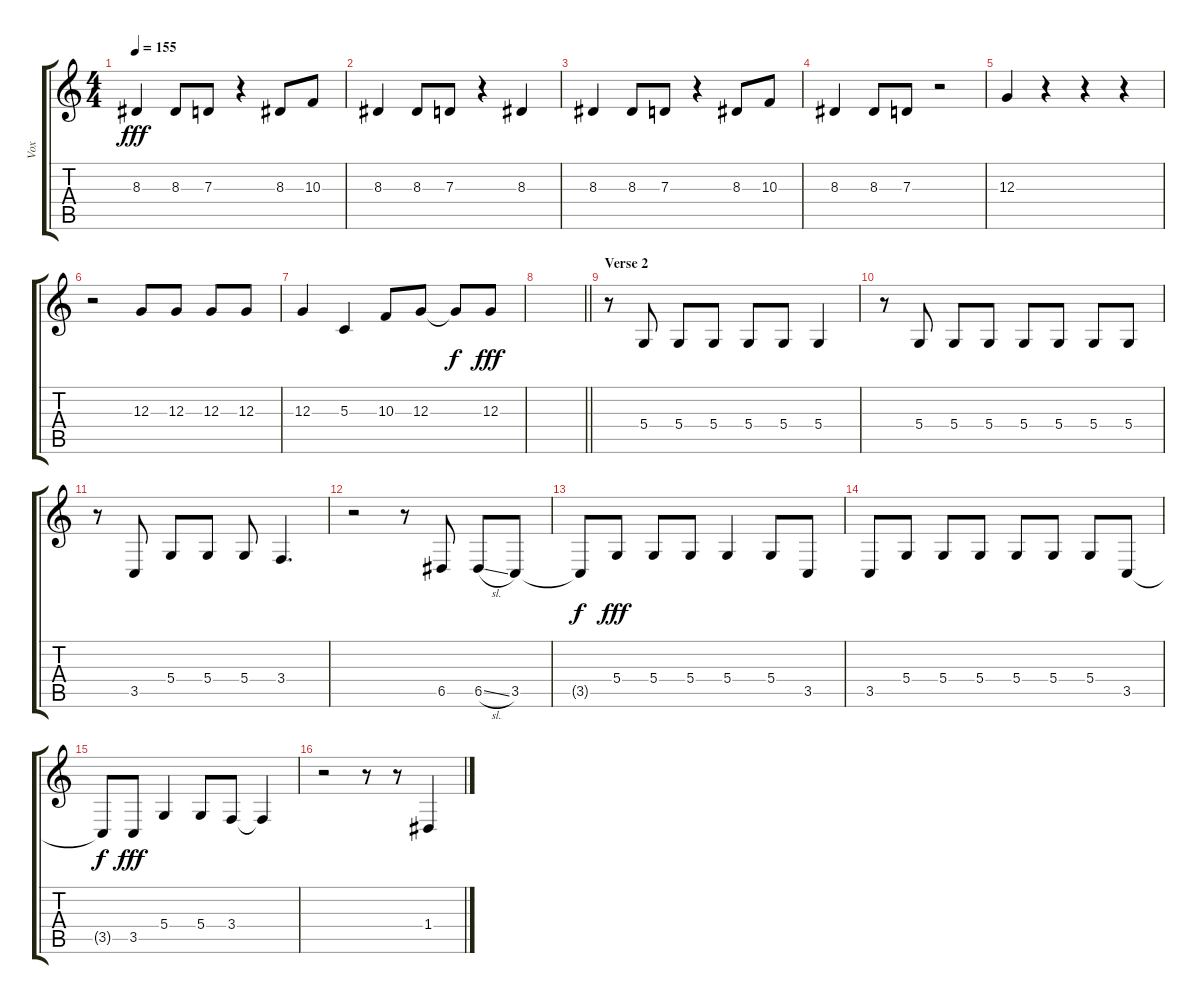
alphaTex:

\track ("Vox" "Vox") {instrument lead6voice}
\staff {score tabs}
\tuning (E4 B3 G3 D3 A2 E2) {hide}
\ts (4 4)
\tempo 155
\clef g2
\ks c
8.3.4{dy fff} 8.3.8 7.3.8 r.4 8.3.8 10.3.8 |
8.3.4 8.3.8 7.3.8 r.4 8.3.4 |
8.3.4 8.3.8 7.3.8 r.4 8.3.8 10.3.8 |
8.3.4 8.3.8 7.3.8 r.2 |
12.3.4 r.4 r.4 r.4 |
r.2 12.3.8 12.3.8 12.3.8 12.3.8 |
12.3.4 5.3.4 10.3.8 12.3.8 12.3{t}.8{dy f} 12.3.8{dy fff} |
\barLineRight lightlight
|
\section ("" "Verse 2")
r.8 5.4.8 5.4.8 5.4.8 5.4.8 5.4.8 5.4.4 |
r.8 5.4.8 5.4.8 5.4.8 5.4.8 5.4.8 5.4.8 5.4.8 |
r.8 3.5.8 5.4.8 5.4.8 5.4.8 3.4.4{d} |
r.2 r.8 6.5.8 6.5{sl}.8 3.5.8 |
3.5{t}.8{dy f} 5.4.8{dy fff} 5.4.8 5.4.8 5.4.4 5.4.8 3.5.8 |
3.5.8 5.4.8 5.4.8 5.4.8 5.4.8 5.4.8 5.4.8 3.5.8 |
3.5{t}.8{dy f} 3.5.8{dy fff} 5.4.4 5.4.8 3.4.8 3.4{t}.4 |
r.2 r.8 r.8 1.4.4
